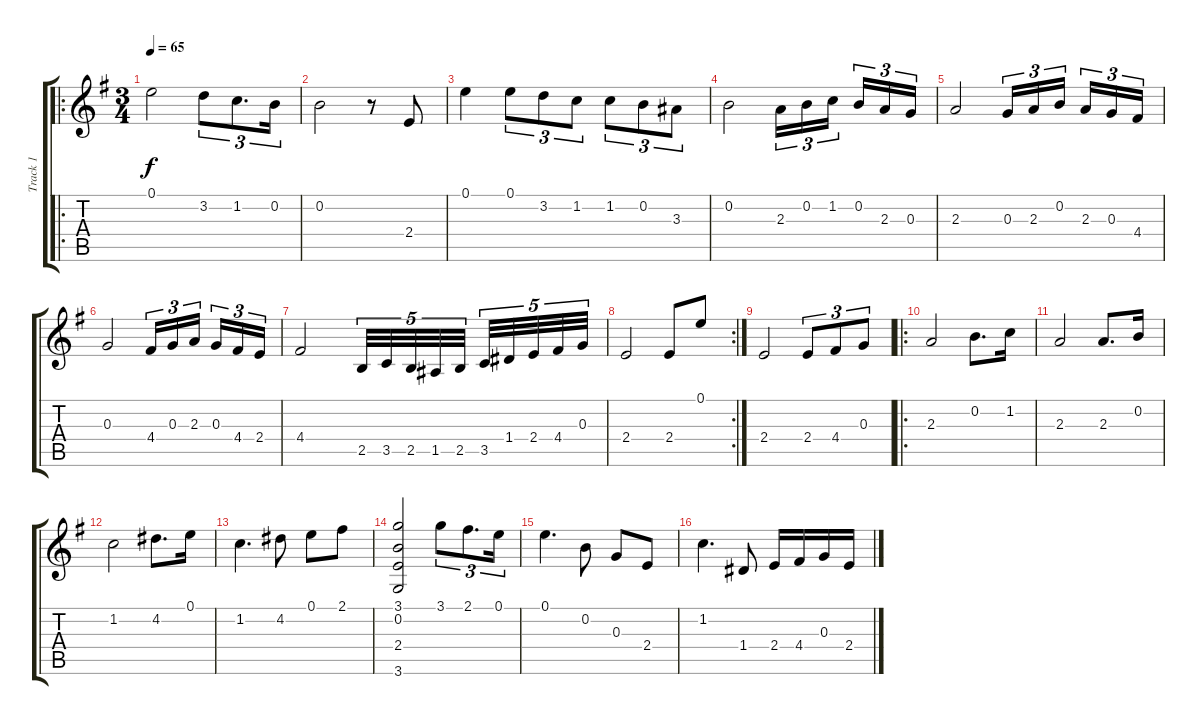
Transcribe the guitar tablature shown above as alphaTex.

\track ("Track 1" "Track 1") {instrument acousticguitarsteel}
\staff {score tabs}
\tuning (E4 B3 G3 D3 A2 E2) {hide}
\ro
\ts (3 4)
\tempo 65
\clef g2
\ks eminor
0.1.2{dy f} 3.2.8{tu (3 2)} 1.2.8{d tu (3 2)} 0.2.16{tu (3 2)} |
0.2.2 r.8 2.4.8 |
0.1.4 0.1.8{tu (3 2)} 3.2.8{tu (3 2)} 1.2.8{tu (3 2)} 1.2.8{tu (3 2)} 0.2.8{tu (3 2)} 3.3.8{tu (3 2)} |
0.2.2 2.3.16{tu (3 2)} 0.2.16{tu (3 2)} 1.2.16{tu (3 2) beam splitsecondary} 0.2.16{tu (3 2)} 2.3.16{tu (3 2)} 0.3.16{tu (3 2)} |
2.3.2 0.3.16{tu (3 2)} 2.3.16{tu (3 2)} 0.2.16{tu (3 2) beam splitsecondary} 2.3.16{tu (3 2)} 0.3.16{tu (3 2)} 4.4.16{tu (3 2)} |
0.3.2 4.4.16{tu (3 2)} 0.3.16{tu (3 2)} 2.3.16{tu (3 2) beam splitsecondary} 0.3.16{tu (3 2)} 4.4.16{tu (3 2)} 2.4.16{tu (3 2)} |
4.4.2 2.5.32{tu (5 4)} 3.5.32{tu (5 4)} 2.5.32{tu (5 4)} 1.5.32{tu (5 4)} 2.5.32{tu (5 4) beam splitsecondary} 3.5.32{tu (5 4)} 1.4.32{tu (5 4)} 2.4.32{tu (5 4)} 4.4.32{tu (5 4)} 0.3.32{tu (5 4)} |
\rc 2
2.4.2 2.4.8 0.1.8 |
2.4.2 2.4.8{tu (3 2)} 4.4.8{tu (3 2)} 0.3.8{tu (3 2)} |
\ro
2.3.2 0.2.8{d} 1.2.16 |
2.3.2 2.3.8{d} 0.2.16 |
1.2.2 4.2.8{d} 0.1.16 |
1.2.4{d} 4.2.8 0.1.8 2.1.8 |
(3.1 0.2 2.4 3.6).2 3.1.8{tu (3 2)} 2.1.8{d tu (3 2)} 0.1.16{tu (3 2)} |
0.1.4{d} 0.2.8 0.3.8 2.4.8 |
1.2.4{d} 1.4.8 2.4.16 4.4.16 0.3.16 2.4.16
